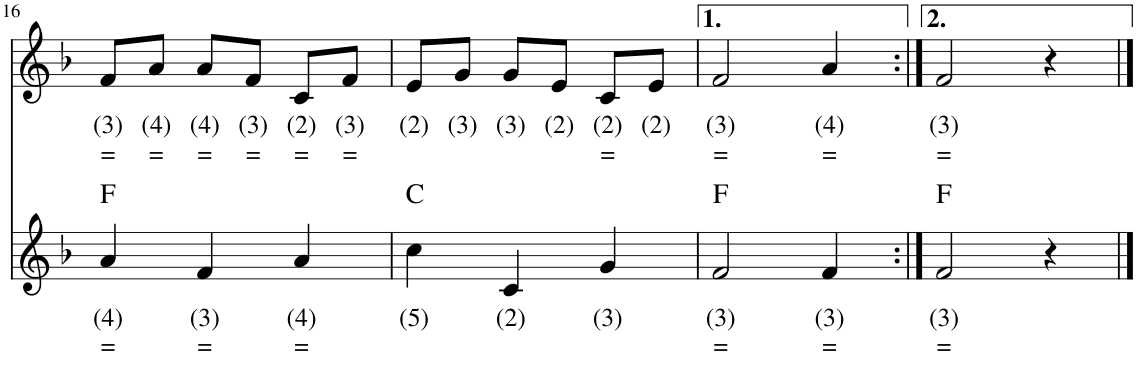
**kern	**text	**text	**harte	**kern	**text	**text
*part2	*part2	*part2	*part2	*part1	*part1	*part1
*staff2	*staff2	*staff2	*	*staff1	*staff1	*staff1
*I"Contrabas, Acoustic Bass	*	*	*	*I"Bandoneon, Flute	*	*
*I'Acc	*	*	*	*	*	*
!!LO:PB:g=z
*clefG2	*	*	*	*clefG2	*	*
*k[b-]	*	*	*	*k[b-]	*	*
*M3/4	*	*	*	*M3/4	*	*
=16	=16	=16	=16	=16	=16	=16
!	!LO:LY:b	!LO:LY:b	!	!	!LO:LY:b	!LO:LY:b
4a/	(4)	=	F:maj	8f/L	(3)	=
!	!	!	!	!	!LO:LY:b	!LO:LY:b
.	.	.	.	8a/J	(4)	=
!	!LO:LY:b	!LO:LY:b	!	!	!LO:LY:b	!LO:LY:b
4f/	(3)	=	.	8a/L	(4)	=
!	!	!	!	!	!LO:LY:b	!LO:LY:b
.	.	.	.	8f/J	(3)	=
!	!LO:LY:b	!LO:LY:b	!	!	!LO:LY:b	!LO:LY:b
4a/	(4)	=	.	8c/L	(2)	=
!	!	!	!	!	!LO:LY:b	!LO:LY:b
.	.	.	.	8f/J	(3)	=
=17	=17	=17	=17	=17	=17	=17
!	!LO:LY:b	!	!	!	!LO:LY:b	!
4cc\	(5)	.	C:maj	8e/L	(2)	.
!	!	!	!	!	!LO:LY:b	!
.	.	.	.	8g/J	(3)	.
!	!LO:LY:b	!	!	!	!LO:LY:b	!
4c/	(2)	.	.	8g/L	(3)	.
!	!	!	!	!	!LO:LY:b	!
.	.	.	.	8e/J	(2)	.
!	!LO:LY:b	!	!	!	!LO:LY:b	!LO:LY:b
4g/	(3)	.	.	8c/L	(2)	=
!	!	!	!	!	!LO:LY:b	!
.	.	.	.	8e/J	(2)	.
=18	=18	=18	=18	=18	=18	=18
!	!LO:LY:b	!LO:LY:b	!	!	!LO:LY:b	!LO:LY:b
2f/	(3)	=	F:maj	2f/	(3)	=
!	!LO:LY:b	!LO:LY:b	!	!	!LO:LY:b	!LO:LY:b
4f/	(3)	=	.	4a/	(4)	=
=19:|!	=19:|!	=19:|!	=19:|!	=19:|!	=19:|!	=19:|!
!	!LO:LY:b	!LO:LY:b	!	!	!LO:LY:b	!LO:LY:b
2f/	(3)	=	F:maj	2f/	(3)	=
4r	.	.	.	4r	.	.
==	==	==	==	==	==	==
*-	*-	*-	*-	*-	*-	*-
